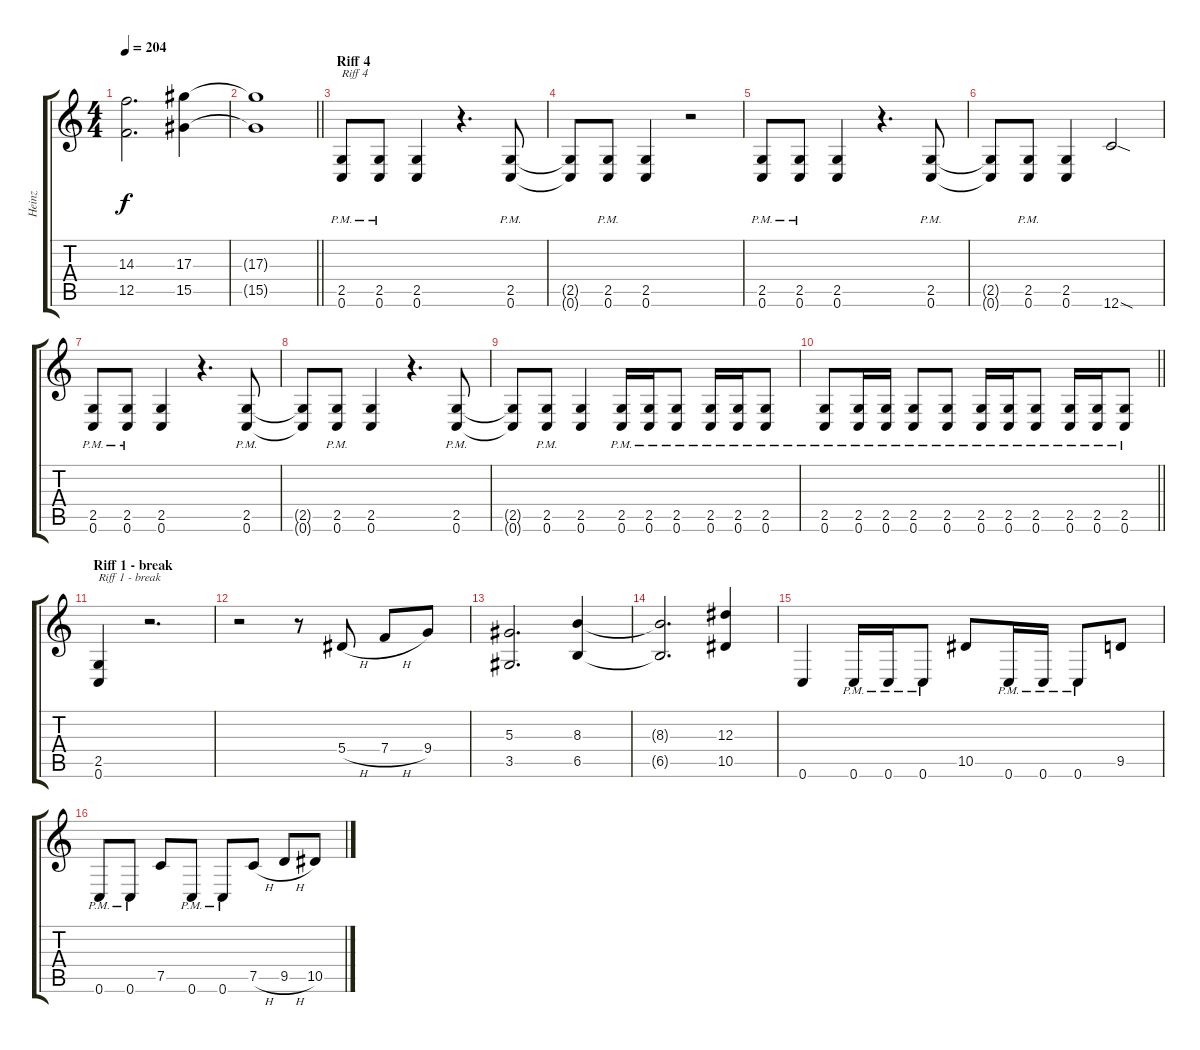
\track ("Heinz" "Heinz") {instrument distortionguitar}
\staff {score tabs}
\tuning (C4 G3 Eb3 Bb2 F2 C2) {hide}
\ts (4 4)
\tempo 204
\clef g2
\ks c
(14.3 12.5).2{d dy f} (17.3 15.5).4 |
\barLineRight lightlight
(17.3{t} 15.5{t}).1 |
\section ("" "Riff 4")
(2.5{pm} 0.6{pm}).8{txt "Riff 4"} (2.5{pm} 0.6{pm}).8 (2.5 0.6).4 r.4{d} (2.5{pm} 0.6{pm}).8 |
(2.5{t} 0.6{t}).8 (2.5{pm} 0.6{pm}).8 (2.5 0.6).4 r.2 |
(2.5{pm} 0.6{pm}).8 (2.5{pm} 0.6{pm}).8 (2.5 0.6).4 r.4{d} (2.5{pm} 0.6{pm}).8 |
(2.5{t} 0.6{t}).8 (2.5{pm} 0.6{pm}).8 (2.5 0.6).4 12.6{sod}.2 |
(2.5{pm} 0.6{pm}).8 (2.5{pm} 0.6{pm}).8 (2.5 0.6).4 r.4{d} (2.5{pm} 0.6{pm}).8 |
(2.5{t} 0.6{t}).8 (2.5{pm} 0.6{pm}).8 (2.5 0.6).4 r.4{d} (2.5{pm} 0.6{pm}).8 |
(2.5{t} 0.6{t}).8 (2.5{pm} 0.6{pm}).8 (2.5 0.6).4 (2.5{pm} 0.6{pm}).16 (2.5{pm} 0.6{pm}).16 (2.5{pm} 0.6{pm}).8 (2.5{pm} 0.6{pm}).16 (2.5{pm} 0.6{pm}).16 (2.5{pm} 0.6{pm}).8 |
\barLineRight lightlight
(2.5{pm} 0.6{pm}).8 (2.5{pm} 0.6{pm}).16 (2.5{pm} 0.6{pm}).16 (2.5{pm} 0.6{pm}).8 (2.5{pm} 0.6{pm}).8 (2.5{pm} 0.6{pm}).16 (2.5{pm} 0.6{pm}).16 (2.5{pm} 0.6{pm}).8 (2.5{pm} 0.6{pm}).16 (2.5{pm} 0.6{pm}).16 (2.5{pm} 0.6{pm}).8 |
\section ("" "Riff 1 - break")
(2.5 0.6).4{txt "Riff 1 - break"} r.2{d} |
r.2 r.8 5.4{h}.8 7.4{h}.8 9.4.8 |
(5.3 3.5).2{d} (8.3 6.5).4 |
(8.3{t} 6.5{t}).2{d} (12.3 10.5).4 |
0.6.4 0.6{pm}.16 0.6{pm}.16 0.6{pm}.8 10.5.8 0.6{pm}.16 0.6{pm}.16 0.6{pm}.8 9.5.8 |
0.6{pm}.8 0.6{pm}.8 7.5.8 0.6{pm}.8 0.6{pm}.8 7.5{h}.8 9.5{h}.8 10.5.8
